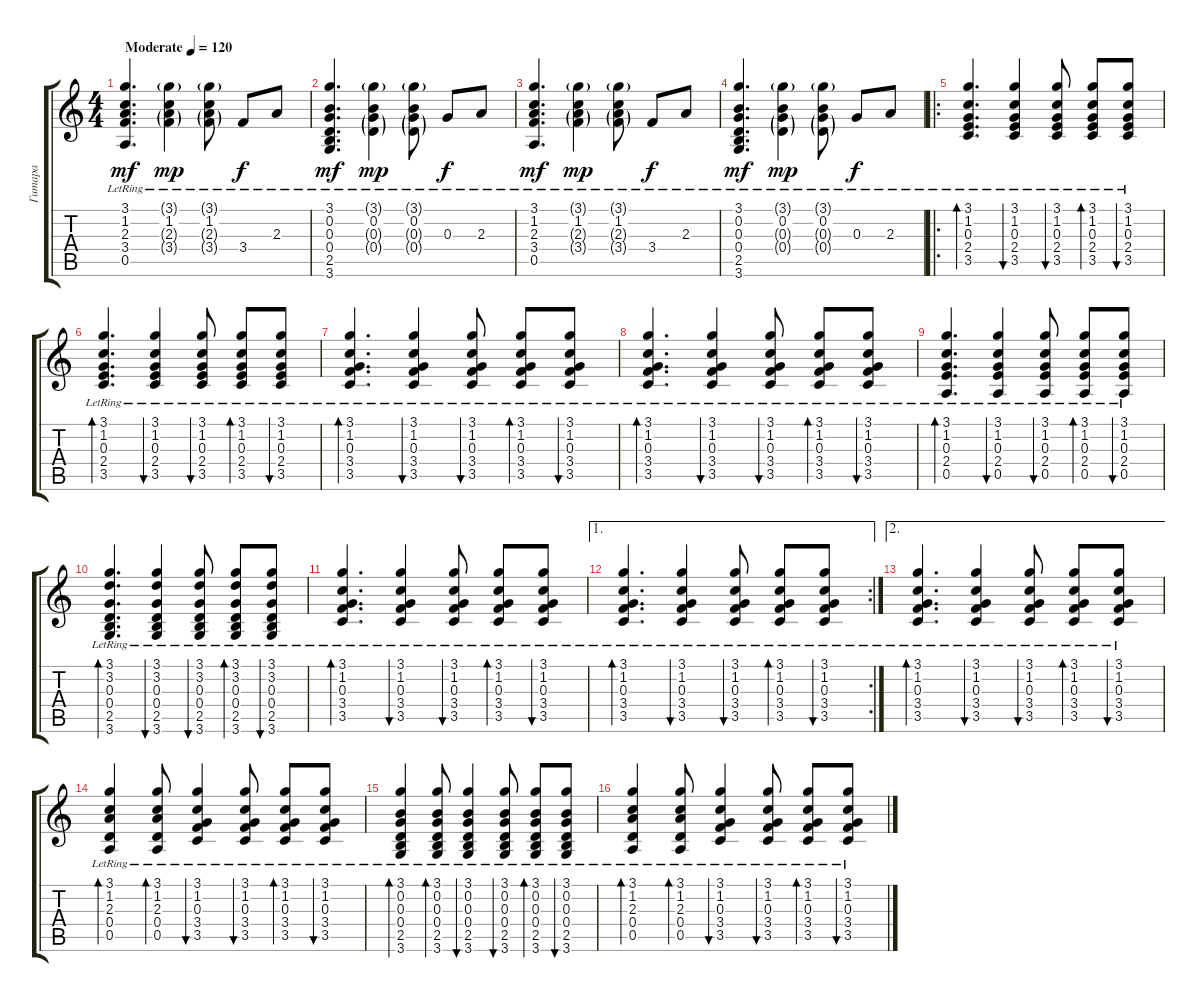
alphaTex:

\track ("Гитара" "Гитара") {instrument acousticguitarsteel}
\staff {score tabs}
\tuning (E4 B3 G3 D3 A2 E2) {hide}
\ts (4 4)
\tempo (120 "Moderate")
\clef g2
\ks c
(3.1{lr} 1.2{lr} 2.3 3.4{lr} 0.5).4{d dy mf instrument acousticguitarnylon} (3.1{g lr} 1.2{lr} 2.3{g} 3.4{g lr}).4{dy mp} (3.1{g lr} 1.2{lr} 2.3{g} 3.4{g lr}).8 3.4{lr}.8{dy f} 2.3{lr}.8 |
(3.1{lr} 0.2{lr} 0.3{lr} 0.4{lr} 2.5 3.6).4{d dy mf} (3.1{g lr} 0.2{lr} 0.3{g lr} 0.4{g lr}).4{dy mp} (3.1{g lr} 0.2{lr} 0.3{g lr} 0.4{g lr}).8 0.3{lr}.8{dy f} 2.3{lr}.8 |
(3.1{lr} 1.2{lr} 2.3 3.4{lr} 0.5).4{d dy mf} (3.1{g lr} 1.2{lr} 2.3{g} 3.4{g lr}).4{dy mp} (3.1{g lr} 1.2{lr} 2.3{g} 3.4{g lr}).8 3.4{lr}.8{dy f} 2.3{lr}.8 |
(3.1{lr} 0.2{lr} 0.3{lr} 0.4{lr} 2.5 3.6).4{d dy mf} (3.1{g lr} 0.2{lr} 0.3{g lr} 0.4{g lr}).4{dy mp} (3.1{g lr} 0.2{lr} 0.3{g lr} 0.4{g lr}).8 0.3{lr}.8{dy f} 2.3{lr}.8 |
\ro
(3.1{lr} 1.2{lr} 0.3{lr} 2.4{lr} 3.5{lr}).4{d bd 30} (3.1{lr} 1.2{lr} 0.3{lr} 2.4{lr} 3.5{lr}).4{bu 30} (3.1{lr} 1.2{lr} 0.3{lr} 2.4{lr} 3.5{lr}).8{bu 30} (3.1{lr} 1.2{lr} 0.3{lr} 2.4{lr} 3.5{lr}).8{bd 30} (3.1{lr} 1.2{lr} 0.3{lr} 2.4{lr} 3.5{lr}).8{bu 30} |
(3.1{lr} 1.2{lr} 0.3{lr} 2.4{lr} 3.5{lr}).4{d bd 30} (3.1{lr} 1.2{lr} 0.3{lr} 2.4{lr} 3.5{lr}).4{bu 30} (3.1{lr} 1.2{lr} 0.3{lr} 2.4{lr} 3.5{lr}).8{bu 30} (3.1{lr} 1.2{lr} 0.3{lr} 2.4{lr} 3.5{lr}).8{bd 30} (3.1{lr} 1.2{lr} 0.3{lr} 2.4{lr} 3.5{lr}).8{bu 30} |
(3.1{lr} 1.2{lr} 0.3{lr} 3.4{lr} 3.5{lr}).4{d bd 30} (3.1{lr} 1.2{lr} 0.3{lr} 3.4{lr} 3.5{lr}).4{bu 30} (3.1{lr} 1.2{lr} 0.3{lr} 3.4{lr} 3.5{lr}).8{bu 30} (3.1{lr} 1.2{lr} 0.3{lr} 3.4{lr} 3.5{lr}).8{bd 30} (3.1{lr} 1.2{lr} 0.3{lr} 3.4{lr} 3.5{lr}).8{bu 30} |
(3.1{lr} 1.2{lr} 0.3{lr} 3.4{lr} 3.5{lr}).4{d bd 30} (3.1{lr} 1.2{lr} 0.3{lr} 3.4{lr} 3.5{lr}).4{bu 30} (3.1{lr} 1.2{lr} 0.3{lr} 3.4{lr} 3.5{lr}).8{bu 30} (3.1{lr} 1.2{lr} 0.3{lr} 3.4{lr} 3.5{lr}).8{bd 30} (3.1{lr} 1.2{lr} 0.3{lr} 3.4{lr} 3.5{lr}).8{bu 30} |
(3.1{lr} 1.2{lr} 0.3{lr} 2.4{lr} 0.5{lr}).4{d bd 30} (3.1{lr} 1.2{lr} 0.3{lr} 2.4{lr} 0.5{lr}).4{bu 30} (3.1{lr} 1.2{lr} 0.3{lr} 2.4{lr} 0.5{lr}).8{bu 30} (3.1{lr} 1.2{lr} 0.3{lr} 2.4{lr} 0.5{lr}).8{bd 30} (3.1{lr} 1.2{lr} 0.3{lr} 2.4{lr} 0.5{lr}).8{bu 30} |
(3.1{lr} 3.2{lr} 0.3{lr} 0.4{lr} 2.5{lr} 3.6{lr}).4{d bd 30} (3.1{lr} 3.2{lr} 0.3{lr} 0.4{lr} 2.5{lr} 3.6{lr}).4{bu 30} (3.1{lr} 3.2{lr} 0.3{lr} 0.4{lr} 2.5{lr} 3.6{lr}).8{bu 30} (3.1{lr} 3.2{lr} 0.3{lr} 0.4{lr} 2.5{lr} 3.6{lr}).8{bd 30} (3.1{lr} 3.2{lr} 0.3{lr} 0.4{lr} 2.5{lr} 3.6{lr}).8{bu 30} |
(3.1{lr} 1.2{lr} 0.3{lr} 3.4{lr} 3.5{lr}).4{d bd 30} (3.1{lr} 1.2{lr} 0.3{lr} 3.4{lr} 3.5{lr}).4{bu 30} (3.1{lr} 1.2{lr} 0.3{lr} 3.4{lr} 3.5{lr}).8{bu 30} (3.1{lr} 1.2{lr} 0.3{lr} 3.4{lr} 3.5{lr}).8{bd 30} (3.1{lr} 1.2{lr} 0.3{lr} 3.4{lr} 3.5{lr}).8{bu 30} |
\ae 1
\rc 2
(3.1{lr} 1.2{lr} 0.3{lr} 3.4{lr} 3.5{lr}).4{d bd 30} (3.1{lr} 1.2{lr} 0.3{lr} 3.4{lr} 3.5{lr}).4{bu 30} (3.1{lr} 1.2{lr} 0.3{lr} 3.4{lr} 3.5{lr}).8{bu 30} (3.1{lr} 1.2{lr} 0.3{lr} 3.4{lr} 3.5{lr}).8{bd 30} (3.1{lr} 1.2{lr} 0.3{lr} 3.4{lr} 3.5{lr}).8{bu 30} |
\ae 2
(3.1{lr} 1.2{lr} 0.3{lr} 3.4{lr} 3.5{lr}).4{d bd 30} (3.1{lr} 1.2{lr} 0.3{lr} 3.4{lr} 3.5{lr}).4{bu 30} (3.1{lr} 1.2{lr} 0.3{lr} 3.4{lr} 3.5{lr}).8{bu 30} (3.1{lr} 1.2{lr} 0.3{lr} 3.4{lr} 3.5{lr}).8{bd 30} (3.1{lr} 1.2{lr} 0.3{lr} 3.4{lr} 3.5{lr}).8{bu 30} |
(3.1{lr} 1.2{lr} 2.3{lr} 0.4{lr} 0.5{lr}).4{bd 30} (3.1{lr} 1.2{lr} 2.3{lr} 0.4{lr} 0.5{lr}).8{bd 60} (3.1{lr} 1.2{lr} 0.3{lr} 3.4{lr} 3.5{lr}).4{bu 30} (3.1{lr} 1.2{lr} 0.3{lr} 3.4{lr} 3.5{lr}).8{bu 60} (3.1{lr} 1.2{lr} 0.3{lr} 3.4{lr} 3.5{lr}).8{bd 60} (3.1{lr} 1.2{lr} 0.3{lr} 3.4{lr} 3.5{lr}).8{bu 60} |
(3.1{lr} 0.2{lr} 0.3{lr} 0.4{lr} 2.5{lr} 3.6{lr}).4{bd 60} (3.1{lr} 0.2{lr} 0.3{lr} 0.4{lr} 2.5{lr} 3.6{lr}).8{bd 60} (3.1{lr} 0.2{lr} 0.3{lr} 0.4{lr} 2.5{lr} 3.6{lr}).4{bu 60} (3.1{lr} 0.2{lr} 0.3{lr} 0.4{lr} 2.5{lr} 3.6{lr}).8{bu 60} (3.1{lr} 0.2{lr} 0.3{lr} 0.4{lr} 2.5{lr} 3.6{lr}).8{bd 60} (3.1{lr} 0.2{lr} 0.3{lr} 0.4{lr} 2.5{lr} 3.6{lr}).8{bu 60} |
(3.1{lr} 1.2{lr} 2.3{lr} 0.4{lr} 0.5{lr}).4{bd 30} (3.1{lr} 1.2{lr} 2.3{lr} 0.4{lr} 0.5{lr}).8{bd 60} (3.1{lr} 1.2{lr} 0.3{lr} 3.4{lr} 3.5{lr}).4{bu 30} (3.1{lr} 1.2{lr} 0.3{lr} 3.4{lr} 3.5{lr}).8{bu 60} (3.1{lr} 1.2{lr} 0.3{lr} 3.4{lr} 3.5{lr}).8{bd 60} (3.1{lr} 1.2{lr} 0.3{lr} 3.4{lr} 3.5{lr}).8{bu 60}
